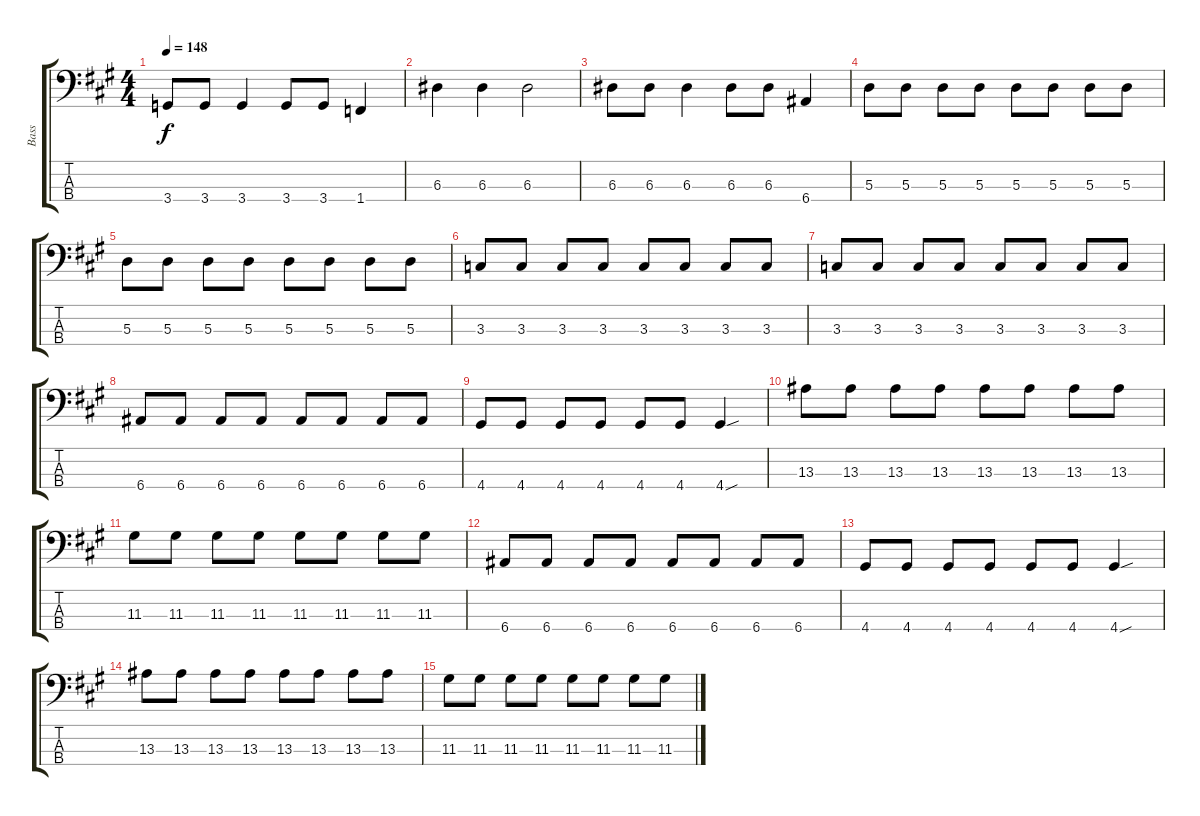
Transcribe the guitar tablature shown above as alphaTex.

\track ("Bass" "Bass") {instrument electricbassfinger}
\staff {score tabs}
\tuning (G2 D2 A1 E1) {hide}
\ts (4 4)
\tempo 148
\clef f4
\ks a
3.4.8{dy f} 3.4.8 3.4.4 3.4.8 3.4.8 1.4.4 |
6.3.4 6.3.4 6.3.2 |
6.3.8 6.3.8 6.3.4 6.3.8 6.3.8 6.4.4 |
5.3.8 5.3.8 5.3.8 5.3.8 5.3.8 5.3.8 5.3.8 5.3.8 |
5.3.8 5.3.8 5.3.8 5.3.8 5.3.8 5.3.8 5.3.8 5.3.8 |
3.3.8 3.3.8 3.3.8 3.3.8 3.3.8 3.3.8 3.3.8 3.3.8 |
3.3.8 3.3.8 3.3.8 3.3.8 3.3.8 3.3.8 3.3.8 3.3.8 |
6.4.8 6.4.8 6.4.8 6.4.8 6.4.8 6.4.8 6.4.8 6.4.8 |
4.4.8 4.4.8 4.4.8 4.4.8 4.4.8 4.4.8 4.4{sou}.4 |
13.3.8 13.3.8 13.3.8 13.3.8 13.3.8 13.3.8 13.3.8 13.3.8 |
11.3.8 11.3.8 11.3.8 11.3.8 11.3.8 11.3.8 11.3.8 11.3.8 |
6.4.8 6.4.8 6.4.8 6.4.8 6.4.8 6.4.8 6.4.8 6.4.8 |
4.4.8 4.4.8 4.4.8 4.4.8 4.4.8 4.4.8 4.4{sou}.4 |
13.3.8 13.3.8 13.3.8 13.3.8 13.3.8 13.3.8 13.3.8 13.3.8 |
11.3.8 11.3.8 11.3.8 11.3.8 11.3.8 11.3.8 11.3.8 11.3.8
